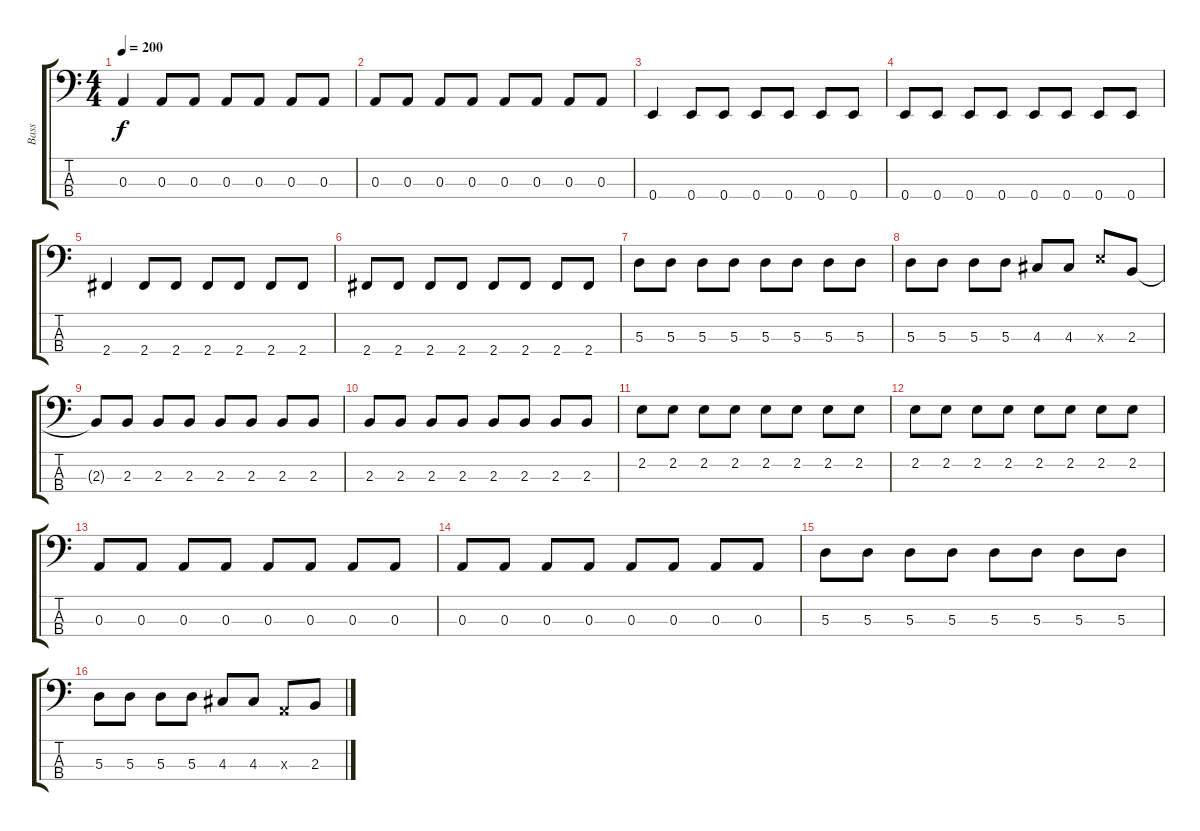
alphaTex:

\track ("Bass" "Bass") {instrument electricbasspick}
\staff {score tabs}
\tuning (G2 D2 A1 E1) {hide}
\ts (4 4)
\tempo 200
\clef f4
\ks c
0.3.4{dy f} 0.3.8 0.3.8 0.3.8 0.3.8 0.3.8 0.3.8 |
0.3.8 0.3.8 0.3.8 0.3.8 0.3.8 0.3.8 0.3.8 0.3.8 |
0.4.4 0.4.8 0.4.8 0.4.8 0.4.8 0.4.8 0.4.8 |
0.4.8 0.4.8 0.4.8 0.4.8 0.4.8 0.4.8 0.4.8 0.4.8 |
2.4.4 2.4.8 2.4.8 2.4.8 2.4.8 2.4.8 2.4.8 |
2.4.8 2.4.8 2.4.8 2.4.8 2.4.8 2.4.8 2.4.8 2.4.8 |
5.3.8 5.3.8 5.3.8 5.3.8 5.3.8 5.3.8 5.3.8 5.3.8 |
5.3.8 5.3.8 5.3.8 5.3.8 4.3.8 4.3.8 7.3{x}.8 2.3.8 |
2.3{t}.8 2.3.8 2.3.8 2.3.8 2.3.8 2.3.8 2.3.8 2.3.8 |
2.3.8 2.3.8 2.3.8 2.3.8 2.3.8 2.3.8 2.3.8 2.3.8 |
2.2.8 2.2.8 2.2.8 2.2.8 2.2.8 2.2.8 2.2.8 2.2.8 |
2.2.8 2.2.8 2.2.8 2.2.8 2.2.8 2.2.8 2.2.8 2.2.8 |
0.3.8 0.3.8 0.3.8 0.3.8 0.3.8 0.3.8 0.3.8 0.3.8 |
0.3.8 0.3.8 0.3.8 0.3.8 0.3.8 0.3.8 0.3.8 0.3.8 |
5.3.8 5.3.8 5.3.8 5.3.8 5.3.8 5.3.8 5.3.8 5.3.8 |
5.3.8 5.3.8 5.3.8 5.3.8 4.3.8 4.3.8 0.3{x}.8 2.3.8
